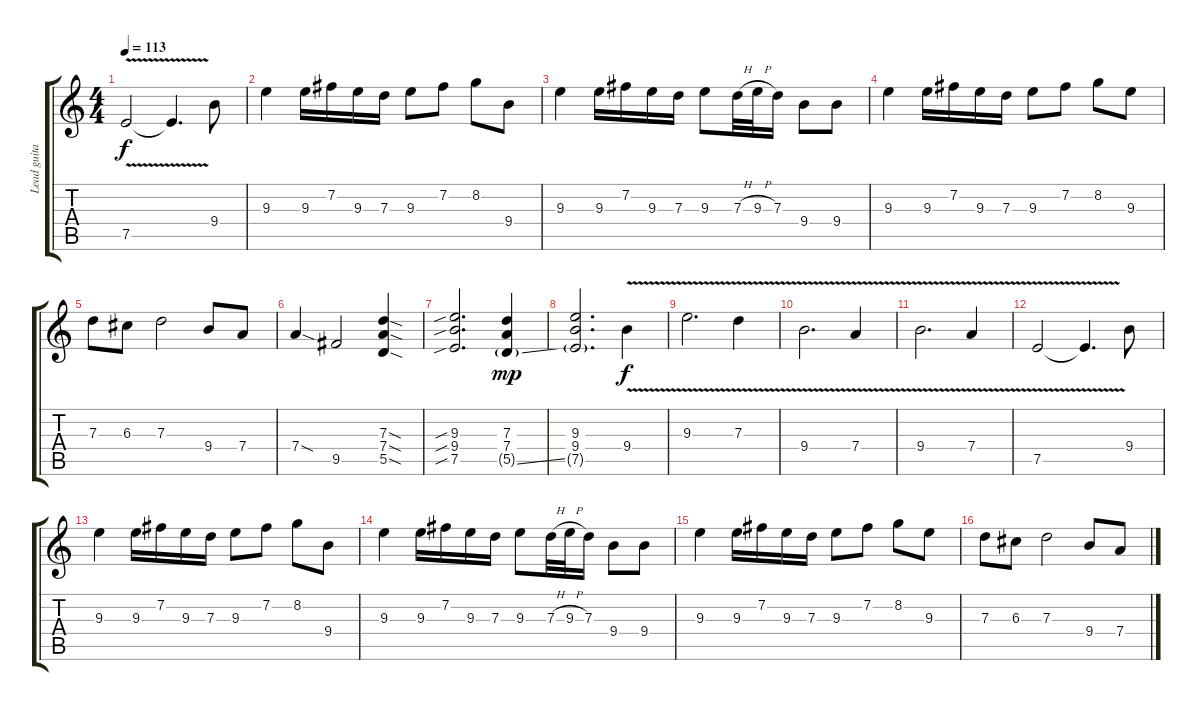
\track ("Lead guitar 1" "Lead guita") {instrument overdrivenguitar}
\staff {score tabs}
\tuning (E4 B3 G3 D3 A2 E2) {hide}
\ts (4 4)
\tempo 113
\clef g2
\ks c
7.5{v}.2{dy f} 7.5{t}.4{d} 9.4.8 |
9.3.4 9.3.16 7.2.16 9.3.16 7.3.16 9.3.8 7.2.8 8.2.8 9.4.8 |
9.3.4 9.3.16 7.2.16 9.3.16 7.3.16 9.3.8 7.3{h}.32 9.3{h}.32 7.3.16 9.4.8 9.4.8 |
9.3.4 9.3.16 7.2.16 9.3.16 7.3.16 9.3.8 7.2.8 8.2.8 9.3.8 |
7.3.8 6.3.8 7.3.2 9.4.8 7.4.8 |
7.4{sod}.4 9.5.2 (7.3{sod} 7.4{sod} 5.5{sod}).4 |
(9.3{sib} 9.4{sib} 7.5{sib}).2{d} (7.3 7.4 5.5{ss g}).4{dy mp} |
(9.3 9.4 7.5{g}).2{d} 9.4{v}.4{dy f} |
9.3{v}.2{d} 7.3{v}.4 |
9.4{v}.2{d} 7.4{v}.4 |
9.4{v}.2{d} 7.4{v}.4 |
7.5{v}.2 7.5{t}.4{d} 9.4.8 |
9.3.4 9.3.16 7.2.16 9.3.16 7.3.16 9.3.8 7.2.8 8.2.8 9.4.8 |
9.3.4 9.3.16 7.2.16 9.3.16 7.3.16 9.3.8 7.3{h}.32 9.3{h}.32 7.3.16 9.4.8 9.4.8 |
9.3.4 9.3.16 7.2.16 9.3.16 7.3.16 9.3.8 7.2.8 8.2.8 9.3.8 |
7.3.8 6.3.8 7.3.2 9.4.8 7.4.8
